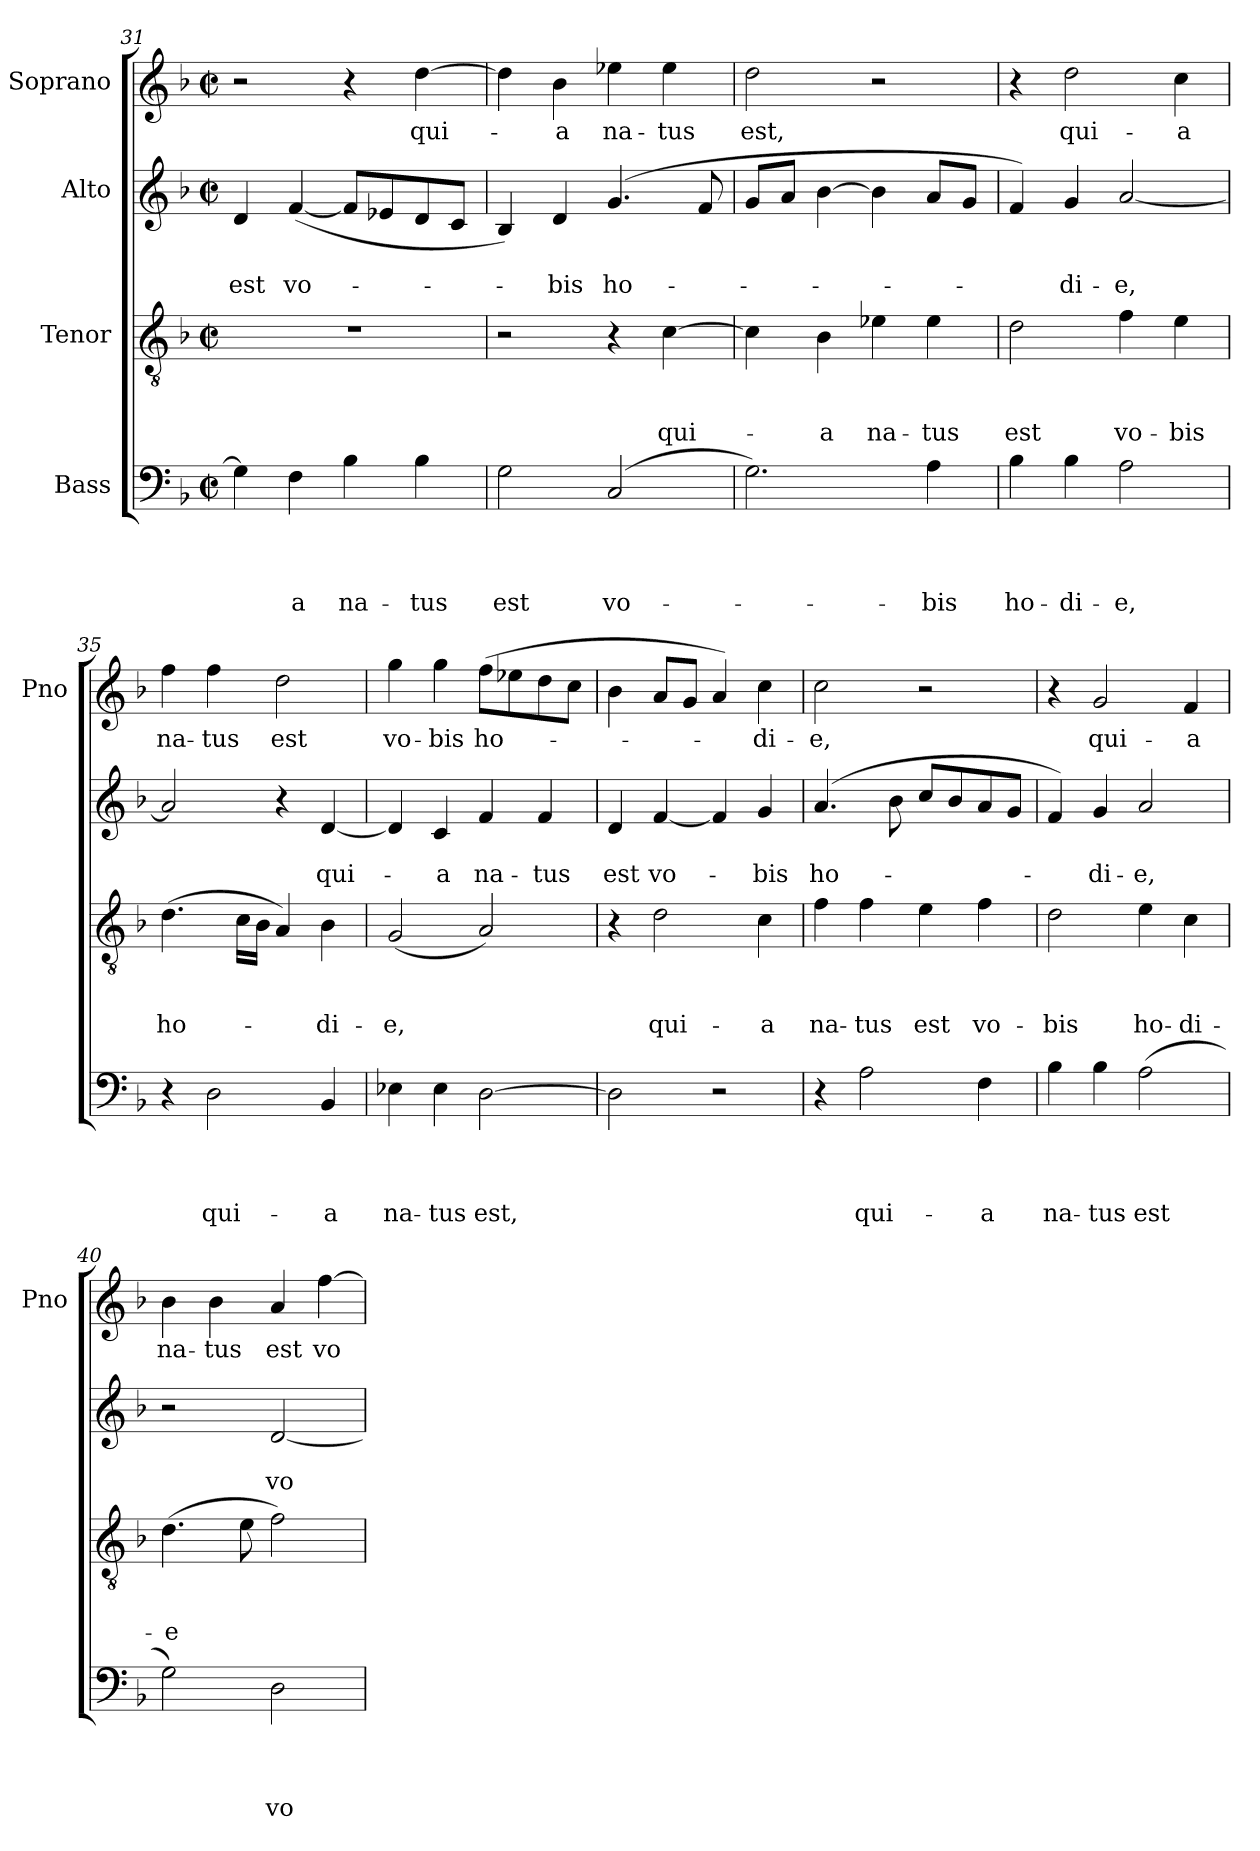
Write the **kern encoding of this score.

**kern	**text	**text	**text	**text	**kern	**text	**text	**text	**kern	**text	**text	**kern	**text
*part4	*part4	*part4	*part4	*part4	*part3	*part3	*part3	*part3	*part2	*part2	*part2	*part1	*part1
*staff4	*staff4	*staff4	*staff4	*staff4	*staff3	*staff3	*staff3	*staff3	*staff2	*staff2	*staff2	*staff1	*staff1
*I"Bass	*	*	*	*	*I"Tenor	*	*	*	*I"Alto	*	*	*I"Soprano	*
*	*	*	*	*	*	*	*	*	*	*	*	*I'Pno	*
!!LO:LB:g=z
*clefF4	*	*	*	*	*clefGv2	*	*	*	*clefG2	*	*	*clefG2	*
*k[b-]	*	*	*	*	*k[b-]	*	*	*	*k[b-]	*	*	*k[b-]	*
*F:	*	*	*	*	*F:	*	*	*	*F:	*	*	*F:	*
*M2/2	*	*	*	*	*M2/2	*	*	*	*M2/2	*	*	*M2/2	*
*met(c|)	*	*	*	*	*met(c|)	*	*	*	*met(c|)	*	*	*met(c|)	*
=31	=31	=31	=31	=31	=31	=31	=31	=31	=31	=31	=31	=31	=31
4G\]	.	.	.	.	1r	.	.	.	4d/	.	est	2r	.
4F\	.	.	.	-a	.	.	.	.	([4f/	.	vo-	.	.
4B-\	.	.	.	na-	.	.	.	.	8f/L]	.	.	4r	.
.	.	.	.	.	.	.	.	.	8e-/	.	.	.	.
4B-\	.	.	.	-tus	.	.	.	.	8d/	.	.	[4dd\	qui-
.	.	.	.	.	.	.	.	.	8c/J	.	.	.	.
=32	=32	=32	=32	=32	=32	=32	=32	=32	=32	=32	=32	=32	=32
2G\	.	.	.	est	2r	.	.	.	4B-/)	.	.	4dd\]	.
.	.	.	.	.	.	.	.	.	4d/	.	-bis	4b-\	-a
(2C/	.	.	.	vo-	4r	.	.	.	(4.g/	.	ho-	4ee-X\	na-
.	.	.	.	.	[4c\	.	.	qui-	.	.	.	4ee-\	-tus
.	.	.	.	.	.	.	.	.	8f/	.	.	.	.
=33	=33	=33	=33	=33	=33	=33	=33	=33	=33	=33	=33	=33	=33
2.G\)	.	.	.	.	4c\]	.	.	.	8g/L	.	.	2dd\	est,
.	.	.	.	.	.	.	.	.	8a/J	.	.	.	.
.	.	.	.	.	4B-\	.	.	-a	[4b-\	.	.	.	.
.	.	.	.	.	4e-X\	.	.	na-	4b-\]	.	.	2r	.
4A\	.	.	.	-bis	4e-\	.	.	-tus	8a/L	.	.	.	.
.	.	.	.	.	.	.	.	.	8g/J	.	.	.	.
=34	=34	=34	=34	=34	=34	=34	=34	=34	=34	=34	=34	=34	=34
4B-\	.	.	.	ho-	2d\	.	.	est	4f/)	.	-­	4r	.
4B-\	.	.	.	-di-	.	.	.	.	4g/	.	di-	2dd\	qui-
2A\	.	.	.	-e,	4f\	.	.	vo-	[2a/	.	-e,	.	.
.	.	.	.	.	4e\	.	.	-bis	.	.	.	4cc\	-a
=35	=35	=35	=35	=35	=35	=35	=35	=35	=35	=35	=35	=35	=35
4r	.	.	.	.	(4.d\	.	.	ho-	2a/]	.	.	4ff\	na-
2D\	.	.	.	qui-	.	.	.	.	.	.	.	4ff\	-tus
.	.	.	.	.	16c\LL	.	.	.	.	.	.	.	.
.	.	.	.	.	16B-\JJ	.	.	.	.	.	.	.	.
.	.	.	.	.	4A/)	.	.	.	4r	.	.	2dd\	est
4BB-/	.	.	.	-a	4B-\	.	.	-di-	[4d/	.	qui-	.	.
!!LO:PB:g=z
=36	=36	=36	=36	=36	=36	=36	=36	=36	=36	=36	=36	=36	=36
4E-\	.	.	.	na-	(2G/	.	.	-e,	4d/]	.	.	4gg\	vo-
4E-\	.	.	.	-tus	.	.	.	.	4c/	.	-a	4gg\	-bis
[2D\	.	.	.	est,	2A/)	.	.	.	4f/	.	na-	(8ff\L	ho-
.	.	.	.	.	.	.	.	.	.	.	.	8ee-\	.
.	.	.	.	.	.	.	.	.	4f/	.	-tus	8dd\	.
.	.	.	.	.	.	.	.	.	.	.	.	8cc\J	.
=37	=37	=37	=37	=37	=37	=37	=37	=37	=37	=37	=37	=37	=37
2D\]	.	.	.	.	4r	.	.	.	4d/	.	est	4b-\	.
.	.	.	.	.	2d\	.	.	qui-	[4f/	.	vo-	8a/L	.
.	.	.	.	.	.	.	.	.	.	.	.	8g/J	.
2r	.	.	.	.	.	.	.	.	4f/]	.	.	4a/)	.
.	.	.	.	.	4c\	.	.	-a	4g/	.	-bis	4cc\	-di-
=38	=38	=38	=38	=38	=38	=38	=38	=38	=38	=38	=38	=38	=38
4r	.	.	.	.	4f\	.	.	na-	(4.a/	.	ho-	2cc\	-e,
2A\	.	.	.	qui-	4f\	.	.	-tus	.	.	.	.	.
.	.	.	.	.	.	.	.	.	8b-\	.	.	.	.
.	.	.	.	.	4e\	.	.	est	8cc/L	.	.	2r	.
.	.	.	.	.	.	.	.	.	8b-/	.	-­-	.	.
4F\	.	.	.	-a	4f\	.	.	vo-	8a/	.	.	.	.
.	.	.	.	.	.	.	.	.	8g/J	.	.	.	.
=39	=39	=39	=39	=39	=39	=39	=39	=39	=39	=39	=39	=39	=39
4B-\	.	.	.	na-	2d\	.	.	-bis	4f/)	.	.	4r	.
4B-\	.	.	.	-tus	.	.	.	.	4g/	.	-di-	2g/	qui-
(2A\	.	.	.	est	4e\	.	.	ho-	2a/	.	-e,	.	.
.	.	.	.	.	4c\	.	.	-di-	.	.	.	4f/	-a
=40	=40	=40	=40	=40	=40	=40	=40	=40	=40	=40	=40	=40	=40
2G\)	.	.	.	.	(4.d\	.	.	-e	2r	.	.	4b-\	na-
.	.	.	.	.	.	.	.	.	.	.	.	4b-\	-tus
.	.	.	.	.	8e\	.	.	.	.	.	.	.	.
2D\	.	.	.	vo-	2f\)	.	.	.	[2d/	.	vo-	4a/	est
.	.	.	.	.	.	.	.	.	.	.	.	[4ff\	vo-
=	=	=	=	=	=	=	=	=	=	=	=	=	=
*-	*-	*-	*-	*-	*-	*-	*-	*-	*-	*-	*-	*-	*-
